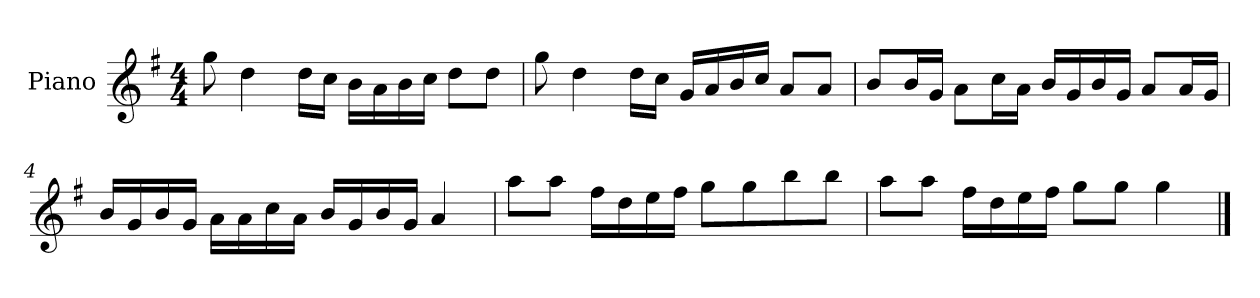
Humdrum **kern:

**kern
*part1
*staff1
*I"Piano
*I'P-no
*clefG2
*k[f#]
*M4/4
*MM90
=1
8gg\
4dd\
16dd\LL
16cc\JJ
16b\LL
16a\
16b\
16cc\JJ
8dd\L
8dd\J
=2
8gg\
4dd\
16dd\LL
16cc\JJ
16g/LL
16a/
16b/
16cc/JJ
8a/L
8a/J
=3
8b/L
16b/L
16g/JJ
8a\L
16cc\L
16a\JJ
16b/LL
16g/
16b/
16g/JJ
8a/L
16a/L
16g/JJ
!!LO:LB:g=z
=4
16b/LL
16g/
16b/
16g/JJ
16a\LL
16a\
16cc\
16a\JJ
16b/LL
16g/
16b/
16g/JJ
4a/
=5
8aa\L
8aa\J
16ff#\LL
16dd\
16ee\
16ff#\JJ
8gg\L
8gg\
8bb\
8bb\J
=6
8aa\L
8aa\J
16ff#\LL
16dd\
16ee\
16ff#\JJ
8gg\L
8gg\J
4gg\
==
*-
